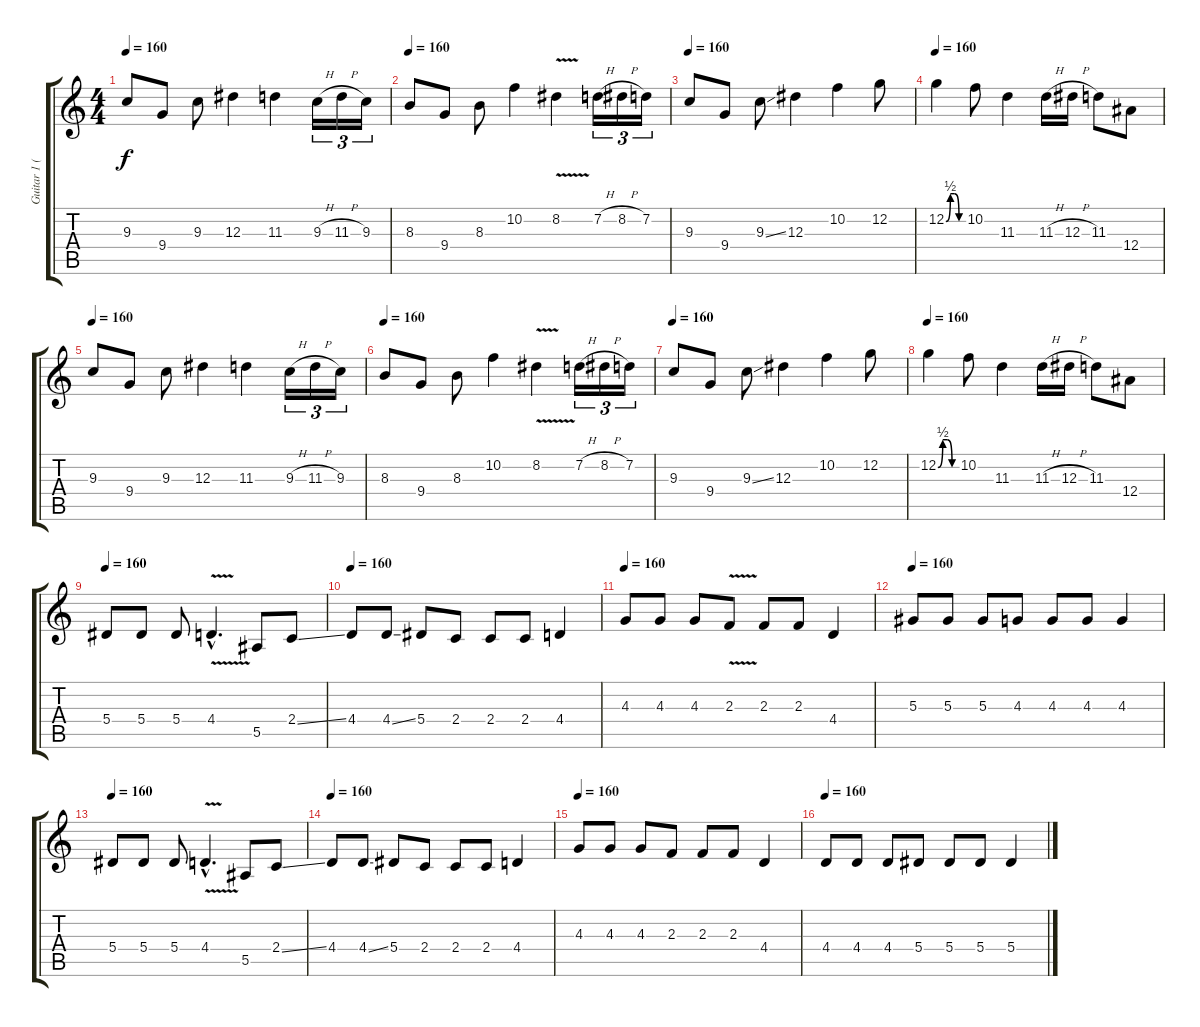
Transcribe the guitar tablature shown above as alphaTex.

\track ("Guitar 1 (Lead)" "Guitar 1 (") {instrument overdrivenguitar}
\staff {score tabs}
\tuning (C4 G3 Eb3 Bb2 F2 C2) {hide}
\ts (4 4)
\tempo 160
\clef g2
\ks c
9.3.8{dy f} 9.4.8 9.3.8 12.3.4 11.3.4 9.3{h}.16{tu (3 2)} 11.3{h}.16{tu (3 2)} 9.3.16{tu (3 2)} |
\tempo 160
8.3.8 9.4.8 8.3.8 10.2.4 8.2{v}.4 7.2{h}.16{tu (3 2)} 8.2{h}.16{tu (3 2)} 7.2.16{tu (3 2)} |
\tempo 160
9.3.8 9.4.8 9.3{ss}.8 12.3.4 10.2.4 12.2.8 |
\tempo 160
12.2{be (custom 0 0 15 2 30 2 45 0 60 0)}.4 10.2.8 11.3.4 11.3{h}.16 12.3{h}.16 11.3.8 12.4.8 |
\tempo 160
9.3.8 9.4.8 9.3.8 12.3.4 11.3.4 9.3{h}.16{tu (3 2)} 11.3{h}.16{tu (3 2)} 9.3.16{tu (3 2)} |
\tempo 160
8.3.8 9.4.8 8.3.8 10.2.4 8.2{v}.4 7.2{h}.16{tu (3 2)} 8.2{h}.16{tu (3 2)} 7.2.16{tu (3 2)} |
\tempo 160
9.3.8 9.4.8 9.3{ss}.8 12.3.4 10.2.4 12.2.8 |
\tempo 160
12.2{be (custom 0 0 15 2 30 2 45 0 60 0)}.4 10.2.8 11.3.4 11.3{h}.16 12.3{h}.16 11.3.8 12.4.8 |
\tempo 160
5.4.8 5.4.8 5.4.8 4.4{v hac}.4{d} 5.5.8 2.4{ss}.8 |
\tempo 160
4.4.8 4.4{ss}.8 5.4.8 2.4.8 2.4.8 2.4.8 4.4.4 |
\tempo 160
4.3.8 4.3.8 4.3.8 2.3{v}.8 2.3.8 2.3.8 4.4.4 |
\tempo 160
5.3.8 5.3.8 5.3.8 4.3.8 4.3.8 4.3.8 4.3.4 |
\tempo 160
5.4.8 5.4.8 5.4.8 4.4{v hac}.4{d} 5.5.8 2.4{ss}.8 |
\tempo 160
4.4.8 4.4{ss}.8 5.4.8 2.4.8 2.4.8 2.4.8 4.4.4 |
\tempo 160
4.3.8 4.3.8 4.3.8 2.3.8 2.3.8 2.3.8 4.4.4 |
\tempo 160
4.4.8 4.4.8 4.4.8 5.4.8 5.4.8 5.4.8 5.4.4
